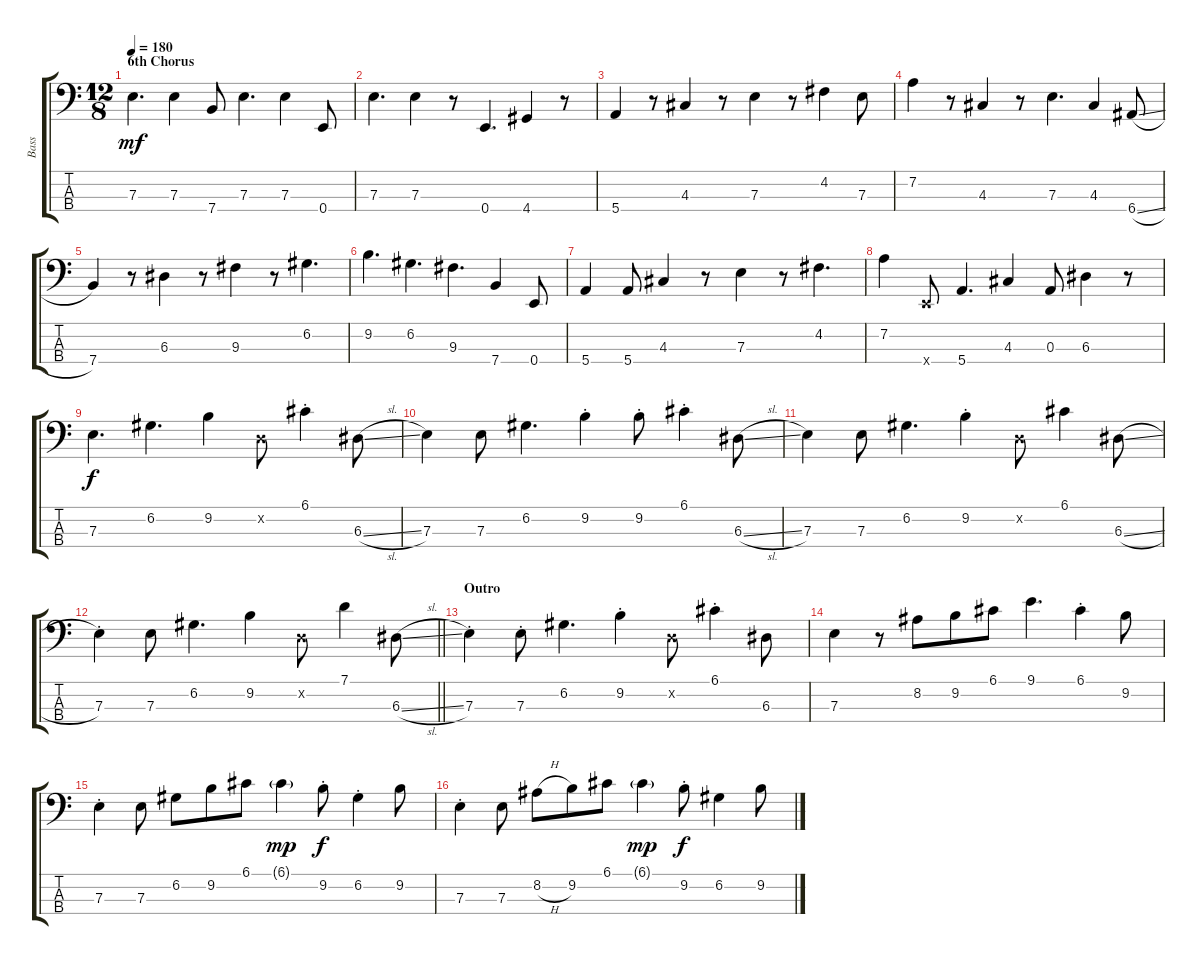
\track ("Bass" "Bass") {instrument electricbassfinger}
\staff {score tabs}
\tuning (G2 D2 A1 E1) {hide}
\ts (12 8)
\section ("" "6th Chorus")
\tempo 180
\clef f4
\ks c
7.3.4{d dy mf} 7.3.4 7.4.8 7.3.4{d} 7.3.4 0.4.8 |
7.3.4{d} 7.3.4 r.8 0.4.4{d} 4.4.4 r.8 |
5.4.4 r.8 4.3.4 r.8 7.3.4 r.8 4.2.4 7.3.8 |
7.2.4 r.8 4.3.4 r.8 7.3.4{d} 4.3.4 6.4{sl}.8 |
7.4.4 r.8 6.3.4 r.8 9.3.4 r.8 6.2.4{d} |
9.2.4{d} 6.2.4{d} 9.3.4{d} 7.4.4 0.4.8 |
5.4.4 5.4.8 4.3.4 r.8 7.3.4 r.8 4.2.4{d} |
7.2.4 0.4{x}.8 5.4.4{d} 4.3.4 0.3.8 6.3.4 r.8 |
7.3.4{d dy f} 6.2.4{d} 9.2.4 0.2{x}.8 6.1{st}.4 6.3{sl}.8 |
7.3.4 7.3.8 6.2.4{d} 9.2{st}.4 9.2{st}.8 6.1{st}.4 6.3{sl}.8 |
7.3.4 7.3.8 6.2.4{d} 9.2{st}.4 0.2{x}.8 6.1.4 6.3{sl}.8 |
\barLineRight lightlight
7.3{st}.4 7.3.8 6.2.4{d} 9.2.4 0.2{x}.8 7.1.4 6.3{sl}.8 |
\section ("" "Outro")
7.3{st}.4 7.3{st}.8 6.2.4{d} 9.2{st}.4 0.2{x}.8 6.1{st}.4 6.3.8 |
7.3.4 r.8 8.2.8 9.2.8 6.1.8 9.1.4{d} 6.1{st}.4 9.2.8 |
7.3{st}.4 7.3.8 6.2.8 9.2.8 6.1.8 6.1{g}.4{dy mp} 9.2{st}.8{dy f} 6.2{st}.4 9.2.8 |
7.3{st}.4 7.3.8 8.2{h}.8 9.2.8 6.1.8 6.1{g}.4{dy mp} 9.2{st}.8{dy f} 6.2.4 9.2.8
